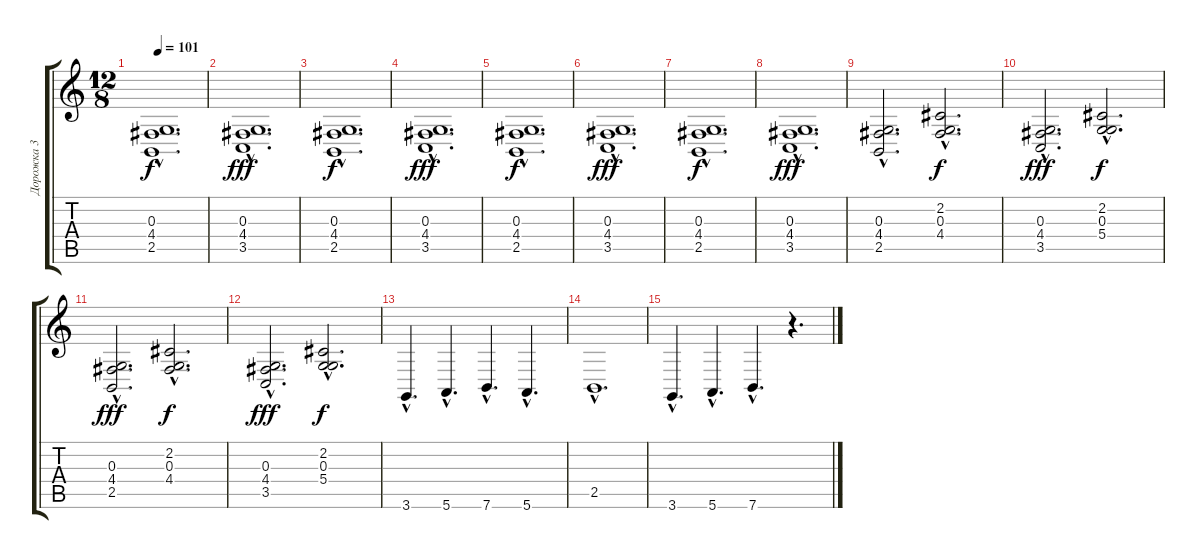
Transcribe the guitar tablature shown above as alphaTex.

\track ("Дорожка 3" "Дорожка 3") {instrument tubularbells}
\staff {score tabs}
\tuning (E4 B3 G3 D3 A2 E2) {hide}
\ts (12 8)
\tempo 101
\clef g2
\ks c
(0.3{hac} 4.4{hac} 2.5{hac}).1{d dy f instrument tubularbells} |
(0.3{hac} 4.4{hac} 3.5{hac}).1{d dy fff} |
(0.3{hac} 4.4{hac} 2.5{hac}).1{d dy f} |
(0.3{hac} 4.4{hac} 3.5{hac}).1{d dy fff} |
(0.3{hac} 4.4{hac} 2.5{hac}).1{d dy f} |
(0.3{hac} 4.4{hac} 3.5{hac}).1{d dy fff} |
(0.3{hac} 4.4{hac} 2.5{hac}).1{d dy f} |
(0.3{hac} 4.4{hac} 3.5{hac}).1{d dy fff} |
(0.3{hac} 4.4{hac} 2.5{hac}).2{d} (2.2{hac} 0.3{hac} 4.4{hac}).2{d dy f} |
(0.3{hac} 4.4{hac} 3.5{hac}).2{d dy fff} (2.2{hac} 0.3{hac} 5.4{hac}).2{d dy f} |
(0.3{hac} 4.4{hac} 2.5{hac}).2{d dy fff} (2.2{hac} 0.3{hac} 4.4{hac}).2{d dy f} |
(0.3{hac} 4.4{hac} 3.5{hac}).2{d dy fff} (2.2{hac} 0.3{hac} 5.4{hac}).2{d dy f} |
3.6{hac}.4{d} 5.6{hac}.4{d} 7.6{hac}.4{d} 5.6{hac}.4{d} |
2.5{hac}.1{d} |
3.6{hac}.4{d} 5.6{hac}.4{d} 7.6{hac}.4{d} r.4{d}
